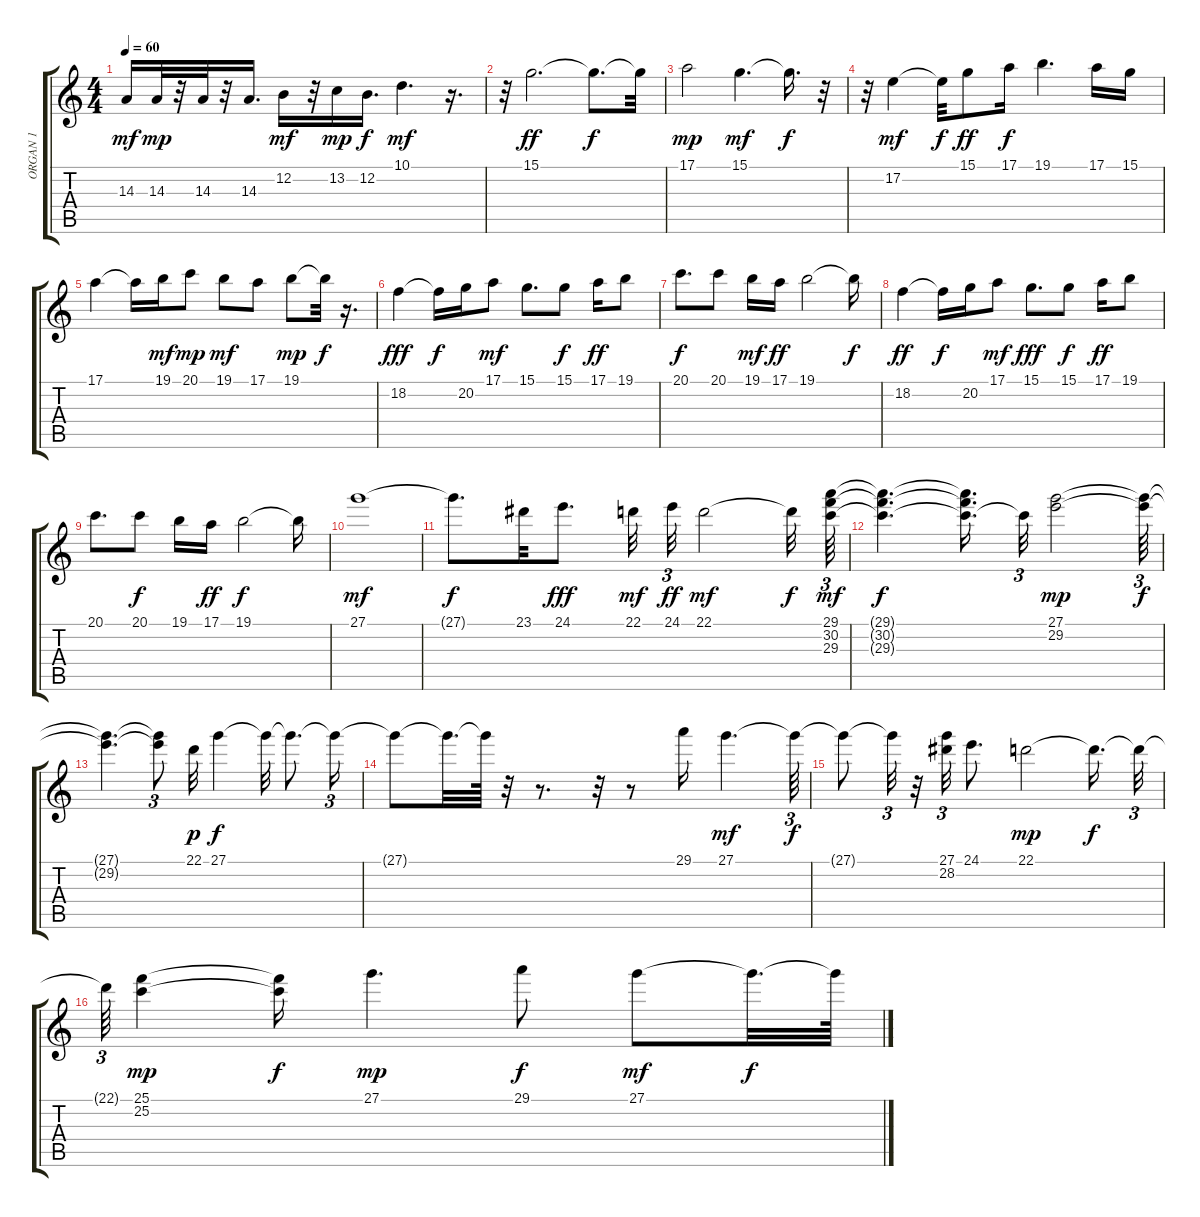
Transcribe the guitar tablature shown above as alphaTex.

\track ("ORGAN 1             " "ORGAN 1   ") {instrument rockorgan}
\staff {score tabs}
\tuning (E4 B3 G3 D3 A2 E2) {hide}
\ts (4 4)
\tempo 60
\clef g2
\ks c
14.3.16{dy mf} 14.3.32{dy mp} r.32 14.3.32 r.32 14.3.16{d} 12.2.16{dy mf} r.32 13.2.16{dy mp} 12.2.16{d dy f} 10.1.4{d dy mf} r.16{d} |
r.32 15.1.2{d dy ff} 15.1{t}.8{d dy f} 15.1{t}.32 |
17.1.2{dy mp} 15.1.4{d dy mf} 15.1{t}.16{d dy f} r.32 |
r.32 17.2.4{dy mf} 17.2{t}.32{dy f} 15.1.8{dy ff} 17.1.16{dy f} 19.1.4{d} 17.1.16 15.1.16 |
17.1.4 17.1{t}.16 19.1.16{dy mf} 20.1.8{dy mp} 19.1.8{dy mf} 17.1.8 19.1.8{dy mp} 19.1{t}.32{dy f} r.16{d} |
18.2.4{dy fff} 18.2{t}.16{dy f} 20.2.16 17.1.8{dy mf} 15.1.8{d} 15.1.8{dy f} 17.1.16{dy ff} 19.1.8 |
20.1.8{d dy f} 20.1.8 19.1.16{dy mf} 17.1.16{dy ff} 19.1.2 19.1{t}.16{dy f} |
18.2.4{dy ff} 18.2{t}.16{dy f} 20.2.16 17.1.8{dy mf} 15.1.8{d dy fff} 15.1.8{dy f} 17.1.16{dy ff} 19.1.8 |
20.1.8{d} 20.1.8{dy f} 19.1.16 17.1.16{dy ff} 19.1.2{dy f} 19.1{t}.16 |
27.1.1{dy mf} |
27.1{t}.8{d dy f} 23.1.32 24.1.8{d dy fff} 22.1.32{dy mf} 24.1.32{tu (3 2) dy ff} 22.1.2{dy mf} 22.1{t}.32{dy f} (29.1 30.2 29.3).64{tu (3 2) dy mf} |
(29.1{t} 30.2{t} 29.3{t}).4{d dy f} (29.1{t} 30.2{t} 29.3{t}).16{d} 29.3{t}.32{tu (3 2)} (27.1 29.2).2{dy mp} (27.1{t} 29.2{t}).64{tu (3 2) dy f} |
(27.1{t} 29.2{t}).4{d} (27.1{t} 29.2{t}).8{tu (3 2)} 22.1.32{dy p} 27.1.4{dy f} 27.1{t}.32 27.1{t}.8{d} 27.1{t}.16{tu (3 2)} |
27.1{t}.8 27.1{t}.32{d} 27.1{t}.64 r.32 r.8{d} r.32 r.8 29.1.16 27.1.4{d dy mf} 27.1{t}.64{tu (3 2) dy f} |
27.1{t}.8 27.1{t}.32{tu (3 2)} r.32 (27.1 28.2).32{tu (3 2)} 24.1.8{d} 22.1.2{dy mp} 22.1{t}.16{d dy f} 22.1{t}.32{tu (3 2)} |
22.1{t}.64{tu (3 2)} (25.1 25.2).4{dy mp} (25.1{t} 25.2{t}).16{dy f} 27.1.4{d dy mp} 29.1.8{dy f} 27.1.8{dy mf} 27.1{t}.32{d dy f} 27.1{t}.64
